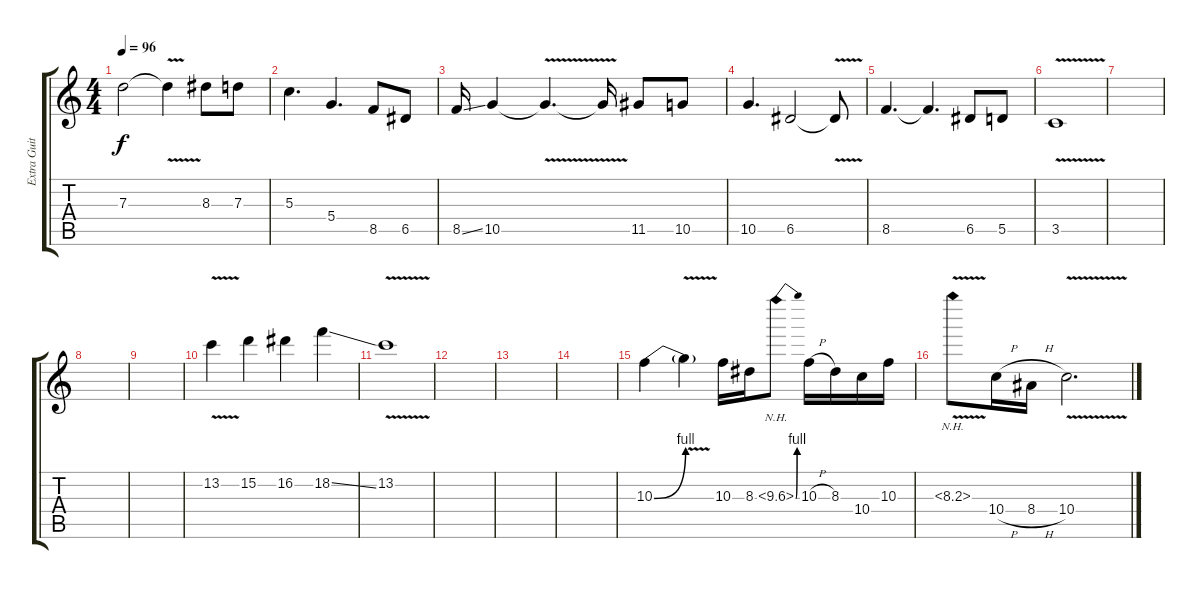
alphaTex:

\track ("Extra Guitar " "Extra Guit") {instrument distortionguitar}
\staff {score tabs}
\tuning (E4 B3 G3 D3 A2 E2) {hide}
\ts (4 4)
\tempo 96
\clef g2
\ks c
7.3.2{dy f} 7.3{v t}.4 8.3.8 7.3.8 |
5.3.4{d} 5.4.4{d} 8.5.8 6.5.8 |
8.5{ss}.16 10.5.4 10.5{v t}.4{d} 10.5{t}.16 11.5.8 10.5.8 |
10.5.4{d} 6.5.2 6.5{v t}.8 |
8.5.4{d} 8.5{t}.4{d} 6.5.8 5.5.8 |
3.5{v}.1 |
|
|
|
13.2{v}.4 15.2.4 16.2.4 18.2{ss}.4 |
13.2{v}.1 |
|
|
|
10.3{be (bend 0 0 60 4)}.4 10.3{v t}.4 10.3.16 8.3.16 10.3{be (bend 0 0 60 4) nh}.8 10.3{h}.16 8.3.16 10.4.16 10.3.16 |
8.3{nh v}.8 10.4{h}.16 8.4{h}.16 10.4{v}.2{d}
